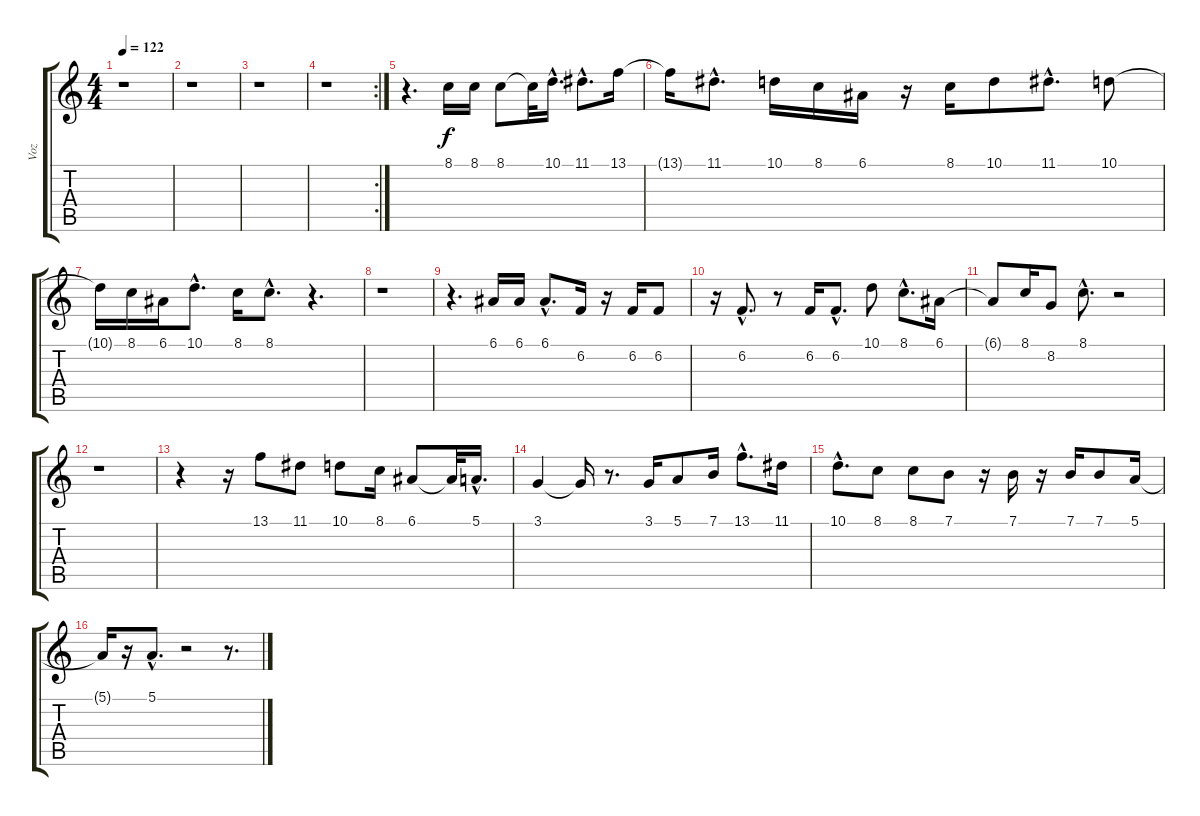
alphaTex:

\track ("Voz" "Voz") {instrument oboe}
\staff {score tabs}
\tuning (E4 B3 G3 D3 A2 E2) {hide}
\ts (4 4)
\tempo 122
\clef g2
\ks c
r.1{dy f instrument oboe} |
r.1 |
r.1 |
\rc 2
r.1 |
r.4{d} 8.1.16 8.1.16 8.1.8 8.1{t}.32 10.1{hac}.16{d} 11.1{hac}.8{d} 13.1.16 |
13.1{t}.16 11.1{hac}.8{d} 10.1.16 8.1.16 6.1.16 r.16 8.1.16 10.1.8 11.1{hac}.8{d} 10.1.8 |
10.1{t}.16 8.1.16 6.1.16 10.1{hac}.8{d} 8.1.16 8.1{hac}.8{d} r.4{d} |
r.1 |
r.4{d} 6.1.16 6.1.16 6.1{hac}.8{d} 6.2.16 r.16 6.2.16 6.2.8 |
r.16 6.2{hac}.8{d} r.8 6.2.16 6.2{hac}.8{d} 10.1.8 8.1{hac}.8{d} 6.1.16 |
6.1{t}.8 8.1.16 8.2.8 8.1{hac}.8{d} r.2 |
r.1 |
r.4 r.16 13.1.8 11.1.8 10.1.8 8.1.16 6.1.8 6.1{t}.32 5.1{hac}.16{d} |
3.1.4 3.1{t}.16 r.8{d} 3.1.16 5.1.8 7.1.16 13.1{hac}.8{d} 11.1.16 |
10.1{hac}.8{d} 8.1.8 8.1.8 7.1.8 r.16 7.1.16 r.16 7.1.16 7.1.8 5.1.16 |
5.1{t}.16 r.16 5.1{hac}.8{d} r.2 r.8{d}
